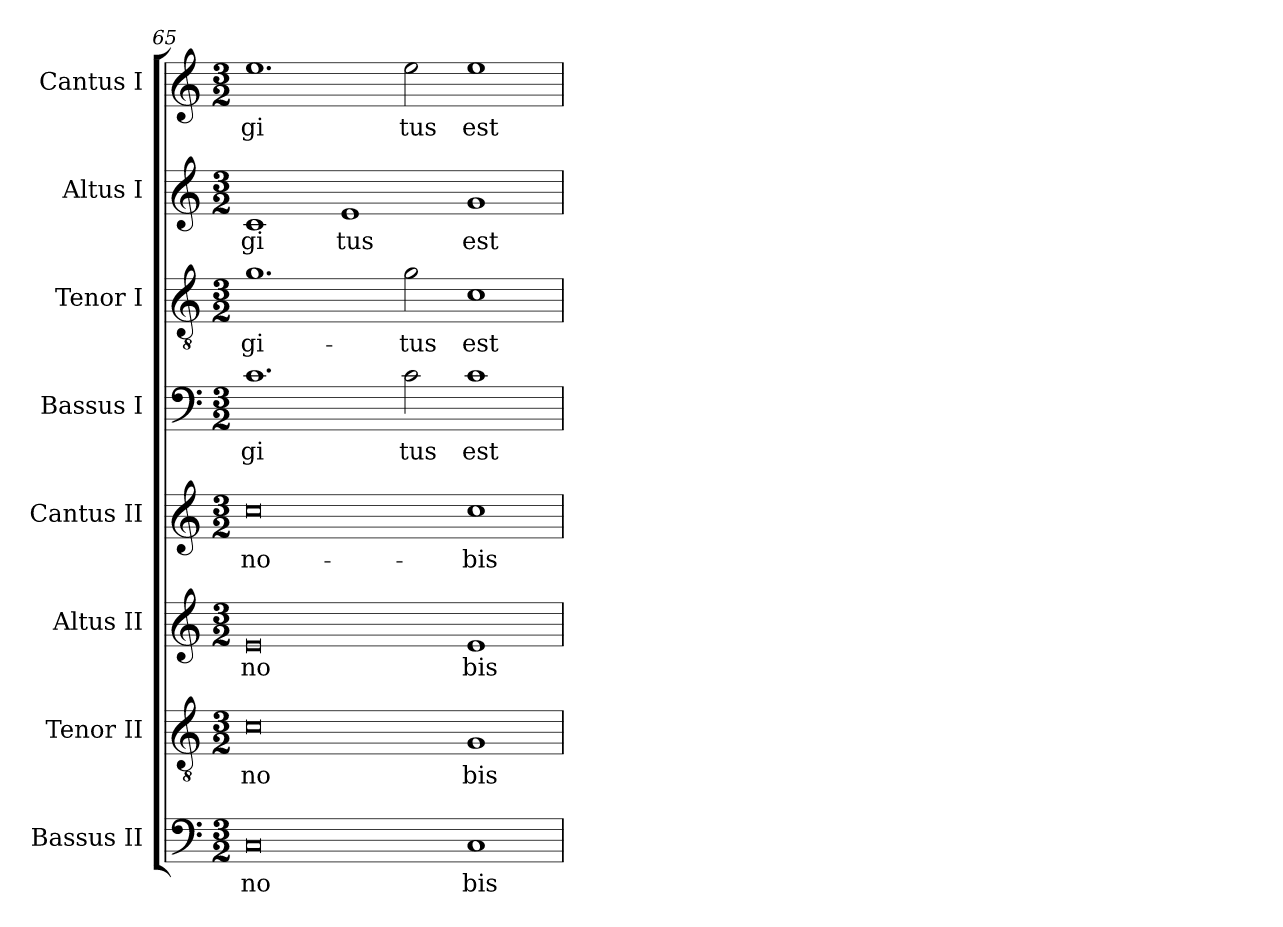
**kern	**text	**kern	**text	**kern	**text	**kern	**text	**kern	**text	**kern	**text	**kern	**text	**kern	**text
*part8	*part8	*part7	*part7	*part6	*part6	*part5	*part5	*part4	*part4	*part3	*part3	*part2	*part2	*part1	*part1
*staff8	*staff8	*staff7	*staff7	*staff6	*staff6	*staff5	*staff5	*staff4	*staff4	*staff3	*staff3	*staff2	*staff2	*staff1	*staff1
*I"Bassus II	*	*I"Tenor II	*	*I"Altus II	*	*I"Cantus II	*	*I"Bassus I	*	*I"Tenor I	*	*I"Altus I	*	*I"Cantus I	*
*clefF4	*	*clefGv2	*	*clefG2	*	*clefG2	*	*clefF4	*	*clefGv2	*	*clefG2	*	*clefG2	*
*	*	*	*	*k[]	*	*	*	*	*	*	*	*	*	*	*
*	*	*	*	*C:	*	*	*	*	*	*	*	*	*	*	*
*M3/2	*	*M3/2	*	*M3/2	*	*M3/2	*	*M3/2	*	*M3/2	*	*M3/2	*	*M3/2	*
=65	=65	=65	=65	=65	=65	=65	=65	=65	=65	=65	=65	=65	=65	=65	=65
!	!LO:LY:b:cj	!	!LO:LY:b:cj	!	!LO:LY:b:cj	!	!LO:LY:b:cj	!	!LO:LY:b:cj	!	!LO:LY:b:cj	!	!LO:LY:b:cj	!	!LO:LY:b:cj
0C	no	0c	no	0e	no	0cc	no-	1.c	gi	1.g	-gi-	1c	gi	1.ee	gi
!	!	!	!	!	!	!	!	!	!	!	!	!	!LO:LY:b:cj	!	!
.	.	.	.	.	.	.	.	.	.	.	.	1e	tus	.	.
!	!	!	!	!	!	!	!	!	!LO:LY:b:cj	!	!LO:LY:b:cj	!	!	!	!LO:LY:b:cj
.	.	.	.	.	.	.	.	2c\	tus	2g\	-tus	.	.	2ee\	tus
!	!LO:LY:b:cj	!	!LO:LY:b:cj	!	!LO:LY:b:cj	!	!LO:LY:b:cj	!	!LO:LY:b:cj	!	!LO:LY:b:cj	!	!LO:LY:b:cj	!	!LO:LY:b:cj
1C	bis	1G	bis	1e	bis	1cc	-bis	1c	est	1c	est	1g	est	1ee	est
=	=	=	=	=	=	=	=	=	=	=	=	=	=	=	=
*-	*-	*-	*-	*-	*-	*-	*-	*-	*-	*-	*-	*-	*-	*-	*-
